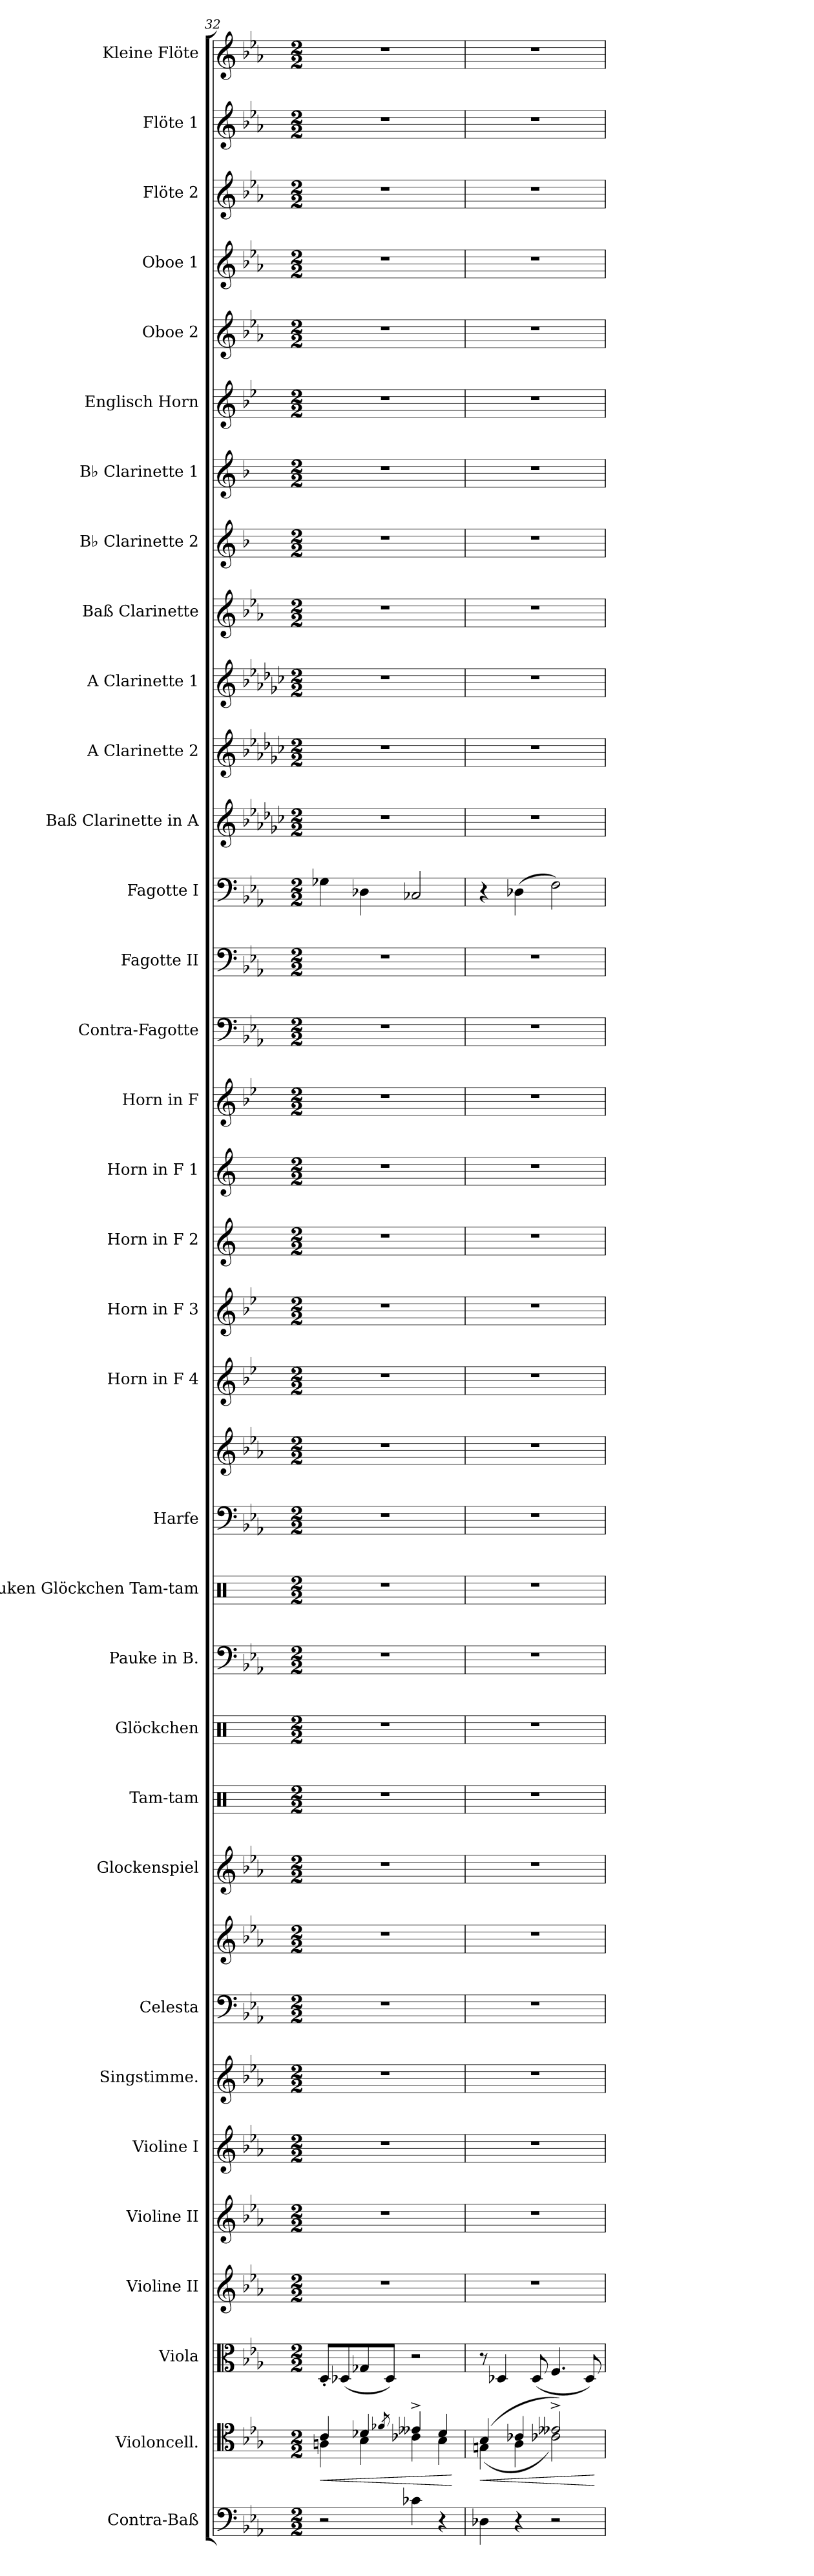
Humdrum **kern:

**kern	**kern	**dynam	**kern	**kern	**kern	**kern	**kern	**kern	**kern	**kern	**kern	**kern	**kern	**kern	**kern	**kern	**kern	**kern	**kern	**kern	**kern	**kern	**kern	**kern	**kern	**kern	**kern	**kern	**kern	**kern	**kern	**kern	**kern	**kern	**kern	**kern
*part34	*part33	*part33	*part32	*part31	*part30	*part29	*part28	*part27	*part27	*part26	*part25	*part24	*part23	*part22	*part21	*part21	*part20	*part19	*part18	*part17	*part16	*part15	*part14	*part13	*part12	*part11	*part10	*part9	*part8	*part7	*part6	*part5	*part4	*part3	*part2	*part1
*staff36	*staff35	*staff35	*staff34	*staff33	*staff32	*staff31	*staff30	*staff29	*staff28	*staff27	*staff26	*staff25	*staff24	*staff23	*staff22	*staff21	*staff20	*staff19	*staff18	*staff17	*staff16	*staff15	*staff14	*staff13	*staff12	*staff11	*staff10	*staff9	*staff8	*staff7	*staff6	*staff5	*staff4	*staff3	*staff2	*staff1
*I"Contra-Baß	*I"Violoncell.	*	*I"Viola	*I"Violine II	*I"Violine II	*I"Violine I	*I"Singstimme.	*I"Celesta	*	*I"Glockenspiel	*I"Tam-tam	*I"Glöckchen	*I"Pauke in B.	*I"Pauken Glöckchen Tam-tam	*I"Harfe	*	*I"Horn in F 4	*I"Horn in F 3	*I"Horn in F 2	*I"Horn in F 1	*I"Horn in F	*I"Contra-Fagotte	*I"Fagotte II	*I"Fagotte I	*I"Baß Clarinette in A	*I"A Clarinette 2	*I"A Clarinette 1	*I"Baß Clarinette	*I"B♭ Clarinette 2	*I"B♭ Clarinette 1	*I"Englisch Horn	*I"Oboe 2	*I"Oboe 1	*I"Flöte 2	*I"Flöte 1	*I"Kleine Flöte
*I'C.-B.	*I'Vc.	*	*I'Vla.	*I'Vln. II	*I'Vln. II	*I'Vln. I	*I'Sgst.	*I'Cel.	*	*I'Glk.	*I'Tam-tam	*I'Gl.	*I'Pauke	*I'Tam-tam	*I'Hfe.	*	*I'Hn. 4	*I'Hn. 3	*I'Hn. 2	*I'Hn. 1	*	*I'C.-Fg.	*I'Fg. II	*I'Fg. I	*	*I'A Cl. 2	*I'A Cl. 1	*I'B. Cl.	*I'B♭ Cl. 2	*I'B♭ Cl. 1	*I'E. H.	*I'Ob. 2	*I'Ob. 1	*I'Fl. 2	*I'Fl. 1	*I'Kl. Fl.
*clefF4	*clefC4	*	*clefC3	*clefG2	*clefG2	*clefG2	*clefG2	*clefF4	*clefG2	*clefG2	*clefX	*clefX	*clefF4	*clefX	*clefF4	*clefG2	*clefG2	*clefG2	*clefG2	*clefG2	*clefG2	*clefF4	*clefF4	*clefF4	*clefG2	*clefG2	*clefG2	*clefG2	*clefG2	*clefG2	*clefG2	*clefG2	*clefG2	*clefG2	*clefG2	*clefG2
*ITrd7c12	*	*	*	*	*	*	*	*ITrd-7c-12	*ITrd-7c-12	*ITrd-14c-24	*	*	*	*	*	*	*ITrd4c7	*ITrd4c7	*ITrd4c7	*ITrd4c7	*ITrd4c7	*ITrd7c12	*	*	*ITrd2c3	*ITrd2c3	*ITrd2c3	*ITrd8c14	*ITrd1c2	*ITrd1c2	*ITrd4c7	*	*	*	*	*ITrd-7c-12
*k[b-e-a-]	*k[b-e-a-]	*	*k[b-e-a-]	*k[b-e-a-]	*k[b-e-a-]	*k[b-e-a-]	*k[b-e-a-]	*k[b-e-a-]	*k[b-e-a-]	*k[b-e-a-]	*k[]	*k[]	*k[b-e-a-]	*k[]	*k[b-e-a-]	*k[b-e-a-]	*k[b-e-a-]	*k[b-e-a-]	*k[b-]	*k[b-]	*k[b-e-a-]	*k[b-e-a-]	*k[b-e-a-]	*k[b-e-a-]	*k[b-e-a-]	*k[b-e-a-]	*k[b-e-a-]	*k[b-e-a-]	*k[b-e-a-]	*k[b-e-a-]	*k[b-e-a-]	*k[b-e-a-]	*k[b-e-a-]	*k[b-e-a-]	*k[b-e-a-]	*k[b-e-a-]
*M2/2	*M2/2	*	*M2/2	*M2/2	*M2/2	*M2/2	*M2/2	*M2/2	*M2/2	*M2/2	*M2/2	*M2/2	*M2/2	*M2/2	*M2/2	*M2/2	*M2/2	*M2/2	*M2/2	*M2/2	*M2/2	*M2/2	*M2/2	*M2/2	*M2/2	*M2/2	*M2/2	*M2/2	*M2/2	*M2/2	*M2/2	*M2/2	*M2/2	*M2/2	*M2/2	*M2/2
=32	=32	=32	=32	=32	=32	=32	=32	=32	=32	=32	=32	=32	=32	=32	=32	=32	=32	=32	=32	=32	=32	=32	=32	=32	=32	=32	=32	=32	=32	=32	=32	=32	=32	=32	=32	=32
!	!	!LO:HP:b	!	!	!	!	!	!	!	!	!	!	!	!	!	!	!	!	!	!	!	!	!	!	!	!	!	!	!	!	!	!	!	!	!	!
*	*^	*	*	*	*	*	*	*	*	*	*	*	*	*	*	*	*	*	*	*	*	*	*	*	*	*	*	*	*	*	*	*	*	*	*	*
2r	4c/	4An\	<	8D'/L	1r	1r	1r	1r	1r	1r	1r	1r	1r	1r	1r	1r	1r	1r	1r	1r	1r	1r	1r	1r	4G-X\	1r	1r	1r	1r	1r	1r	1r	1r	1r	1r	1r	1r
.	.	.	.	(8D-X/	.	.	.	.	.	.	.	.	.	.	.	.	.	.	.	.	.	.	.	.	.	.	.	.	.	.	.	.	.	.	.	.	.
.	4d-X/	4B-\	.	8G-X/	.	.	.	.	.	.	.	.	.	.	.	.	.	.	.	.	.	.	.	.	4D-X\	.	.	.	.	.	.	.	.	.	.	.	.
.	.	.	.	8D-/J)	.	.	.	.	.	.	.	.	.	.	.	.	.	.	.	.	.	.	.	.	.	.	.	.	.	.	.	.	.	.	.	.	.
.	8qf-X/	.	.	.	.	.	.	.	.	.	.	.	.	.	.	.	.	.	.	.	.	.	.	.	.	.	.	.	.	.	.	.	.	.	.	.	.
4C-X\	4e--X^/	4c-X\	.	2r	.	.	.	.	.	.	.	.	.	.	.	.	.	.	.	.	.	.	.	.	2C-X/	.	.	.	.	.	.	.	.	.	.	.	.
4r	4d-/	4B-\	.	.	.	.	.	.	.	.	.	.	.	.	.	.	.	.	.	.	.	.	.	.	.	.	.	.	.	.	.	.	.	.	.	.	.
*	*v	*v	*	*	*	*	*	*	*	*	*	*	*	*	*	*	*	*	*	*	*	*	*	*	*	*	*	*	*	*	*	*	*	*	*	*	*
.	.	[	.	.	.	.	.	.	.	.	.	.	.	.	.	.	.	.	.	.	.	.	.	.	.	.	.	.	.	.	.	.	.	.	.	.
=33	=33	=33	=33	=33	=33	=33	=33	=33	=33	=33	=33	=33	=33	=33	=33	=33	=33	=33	=33	=33	=33	=33	=33	=33	=33	=33	=33	=33	=33	=33	=33	=33	=33	=33	=33	=33
!	!	!LO:HP:b	!	!	!	!	!	!	!	!	!	!	!	!	!	!	!	!	!	!	!	!	!	!	!	!	!	!	!	!	!	!	!	!	!	!
*	*^	*	*	*	*	*	*	*	*	*	*	*	*	*	*	*	*	*	*	*	*	*	*	*	*	*	*	*	*	*	*	*	*	*	*	*
4DD-X\	(4B-/	(4Gn\	<	8r	1r	1r	1r	1r	1r	1r	1r	1r	1r	1r	1r	1r	1r	1r	1r	1r	1r	1r	1r	1r	4r	1r	1r	1r	1r	1r	1r	1r	1r	1r	1r	1r	1r
.	.	.	.	4D-X/	.	.	.	.	.	.	.	.	.	.	.	.	.	.	.	.	.	.	.	.	.	.	.	.	.	.	.	.	.	.	.	.	.
4r	4c-X/	4A-\	.	.	.	.	.	.	.	.	.	.	.	.	.	.	.	.	.	.	.	.	.	.	(4D-X\	.	.	.	.	.	.	.	.	.	.	.	.
.	.	.	.	(8D-/	.	.	.	.	.	.	.	.	.	.	.	.	.	.	.	.	.	.	.	.	.	.	.	.	.	.	.	.	.	.	.	.	.
2r	2e--X^/)	2c-X\)	.	4.F/	.	.	.	.	.	.	.	.	.	.	.	.	.	.	.	.	.	.	.	.	2F\)	.	.	.	.	.	.	.	.	.	.	.	.
.	.	.	.	8D-/)	.	.	.	.	.	.	.	.	.	.	.	.	.	.	.	.	.	.	.	.	.	.	.	.	.	.	.	.	.	.	.	.	.
*	*v	*v	*	*	*	*	*	*	*	*	*	*	*	*	*	*	*	*	*	*	*	*	*	*	*	*	*	*	*	*	*	*	*	*	*	*	*
.	.	[	.	.	.	.	.	.	.	.	.	.	.	.	.	.	.	.	.	.	.	.	.	.	.	.	.	.	.	.	.	.	.	.	.	.
=	=	=	=	=	=	=	=	=	=	=	=	=	=	=	=	=	=	=	=	=	=	=	=	=	=	=	=	=	=	=	=	=	=	=	=	=
*-	*-	*-	*-	*-	*-	*-	*-	*-	*-	*-	*-	*-	*-	*-	*-	*-	*-	*-	*-	*-	*-	*-	*-	*-	*-	*-	*-	*-	*-	*-	*-	*-	*-	*-	*-	*-
